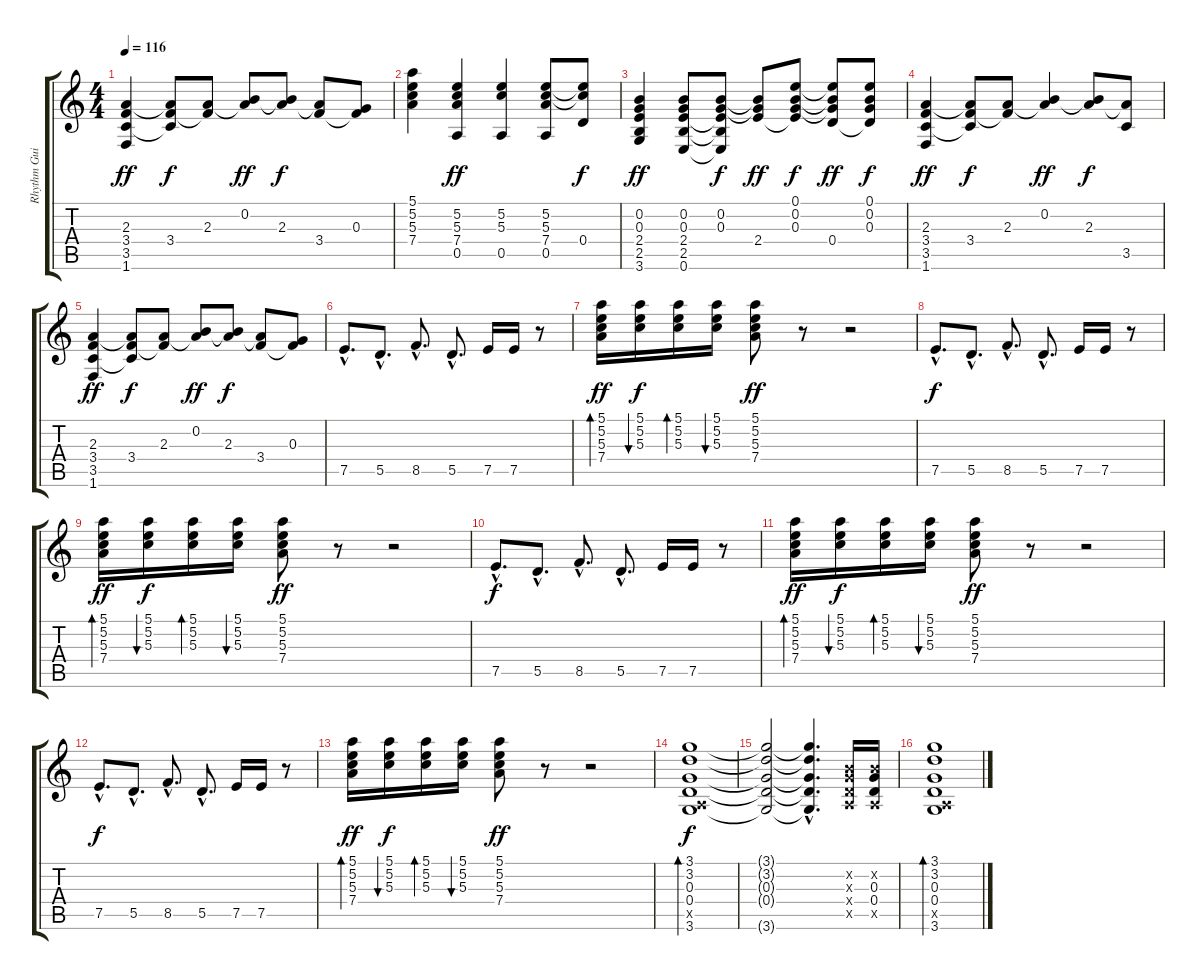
\track ("Rhythm Guitar 2" "Rhythm Gui") {instrument overdrivenguitar}
\staff {score tabs}
\tuning (E4 B3 G3 D3 A2 E2) {hide}
\ts (4 4)
\tempo 116
\clef g2
\ks c
(2.3 3.4 3.5 1.6).4{dy ff} (2.3{t} 3.4 3.5{t}).8{dy f} (2.3 3.4{t}).8 (0.2 2.3{t}).8{dy ff} (0.2{t} 2.3).8{dy f} (2.3{t} 3.4).8 (0.3 3.4{t}).8 |
(5.1 5.2 5.3 7.4).4 (5.2 5.3 7.4 0.5).4{dy ff} (5.2 5.3 0.5).4 (5.2 5.3 7.4 0.5).8 (5.2{t} 5.3{t} 0.4).8{dy f} |
(0.2 0.3 2.4 2.5 3.6).4{dy ff} (0.2 0.3 2.4 2.5 0.6).8 (0.2 0.3 2.4{t} 2.5{t} 0.6{t}).8{dy f} (0.2{t} 0.3{t} 2.4).8{dy ff} (0.1 0.2 0.3 2.4{t}).8{dy f} (0.1{t} 0.2{t} 0.3{t} 0.4).8{dy ff} (0.1 0.2 0.3 0.4{t}).8{dy f} |
(2.3 3.4 3.5 1.6).4{dy ff} (2.3{t} 3.4 3.5{t}).8{dy f} (2.3 3.4{t}).8 (0.2 2.3{t}).4{dy ff} (0.2{t} 2.3).8{dy f} (2.3{t} 3.5).8 |
(2.3 3.4 3.5 1.6).4{dy ff} (2.3{t} 3.4 3.5{t}).8{dy f} (2.3 3.4{t}).8 (0.2 2.3{t}).8{dy ff} (0.2{t} 2.3).8{dy f} (2.3{t} 3.4).8 (0.3 3.4{t}).8 |
7.5{hac}.8{d} 5.5{hac}.8{d} 8.5{hac}.8{d} 5.5{hac}.8{d} 7.5.16 7.5.16 r.8 |
(5.1 5.2 5.3 7.4).16{bd 30 dy ff} (5.1 5.2 5.3).16{bu 30 dy f} (5.1 5.2 5.3).16{bd 30} (5.1 5.2 5.3).16{bu 30} (5.1 5.2 5.3 7.4).8{dy ff} r.8 r.2 |
7.5{hac}.8{d dy f} 5.5{hac}.8{d} 8.5{hac}.8{d} 5.5{hac}.8{d} 7.5.16 7.5.16 r.8 |
(5.1 5.2 5.3 7.4).16{bd 30 dy ff} (5.1 5.2 5.3).16{bu 30 dy f} (5.1 5.2 5.3).16{bd 30} (5.1 5.2 5.3).16{bu 30} (5.1 5.2 5.3 7.4).8{dy ff} r.8 r.2 |
7.5{hac}.8{d dy f} 5.5{hac}.8{d} 8.5{hac}.8{d} 5.5{hac}.8{d} 7.5.16 7.5.16 r.8 |
(5.1 5.2 5.3 7.4).16{bd 30 dy ff} (5.1 5.2 5.3).16{bu 30 dy f} (5.1 5.2 5.3).16{bd 30} (5.1 5.2 5.3).16{bu 30} (5.1 5.2 5.3 7.4).8{dy ff} r.8 r.2 |
7.5{hac}.8{d dy f} 5.5{hac}.8{d} 8.5{hac}.8{d} 5.5{hac}.8{d} 7.5.16 7.5.16 r.8 |
(5.1 5.2 5.3 7.4).16{bd 30 dy ff} (5.1 5.2 5.3).16{bu 30 dy f} (5.1 5.2 5.3).16{bd 30} (5.1 5.2 5.3).16{bu 30} (5.1 5.2 5.3 7.4).8{dy ff} r.8 r.2 |
(3.1 3.2 0.3 0.4 0.5{x} 3.6).1{bd 120 dy f} |
(3.1{t} 3.2{t} 0.3{t} 0.4{t} 3.6{t}).2 (3.1{hac t} 3.2{hac t} 0.3{hac t} 0.4{hac t} 3.6{hac t}).4{d} (0.2{x} 0.3{x} 0.4{x} 0.5{x}).16 (0.2{x} 0.3 0.4 0.5{x}).16 |
(3.1 3.2 0.3 0.4 0.5{x} 3.6).1{bd 120}
